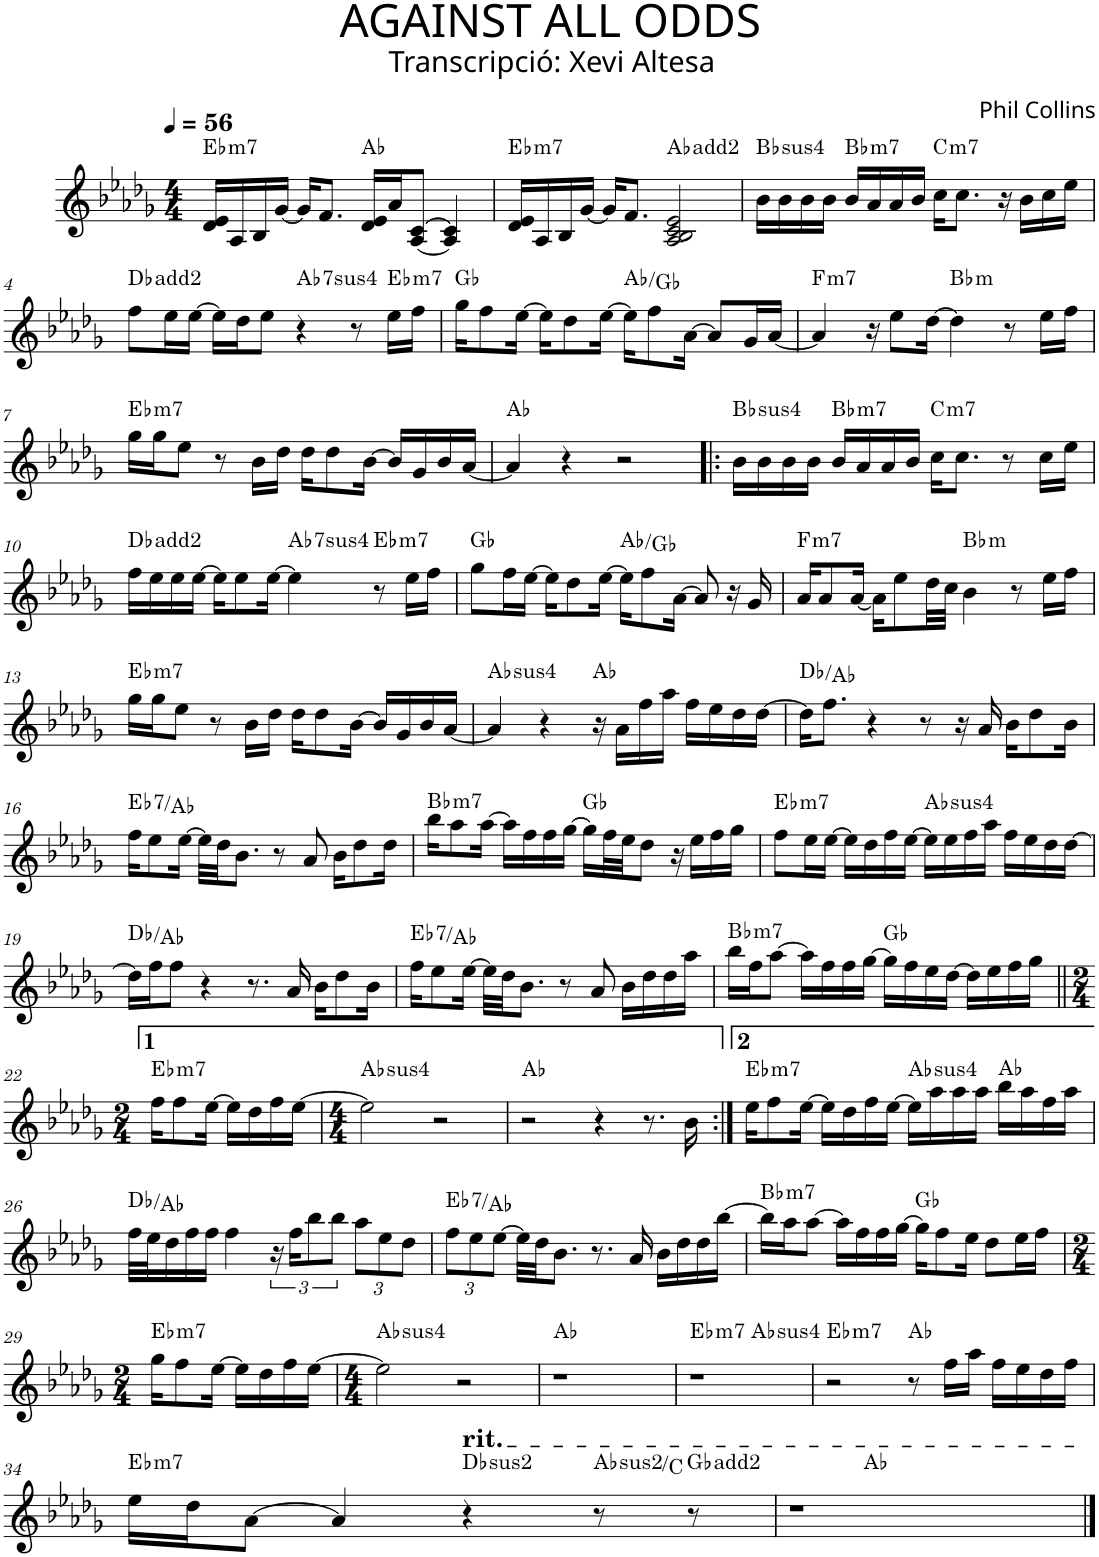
**kern	**harte
*part1	*part1
*staff1	*
*I"P1	*
*clefG2	*
*k[b-e-a-d-g-]	*
*D-:	*
*M4/4	*
*MM56	*
=1	=1
!	!LO:H:kt=m7
16d-/ 16e-/LL	Eb:min7
16A-/	.
16B-/	.
[<16g-/JJ	.
16g-/KL]	.
8.f/J	.
16d-/ 16e-/LL	Ab:maj
16a-/J	.
[<8A-/ [>8c/J	.
4A-/] 4c/]	.
=2	=2
!	!LO:H:kt=m7
16d-/ 16e-/LL	Eb:min7
16A-/	.
16B-/	.
[<16g-/JJ	.
16g-/KL]	.
8.f/J	.
2A-/ 2B-/ 2c/ 2e-/	Ab:maj(2)
=3	=3
!	!LO:H:kt=4
16b-\LL	Bb:sus4
16b-\	.
16b-\	.
16b-\JJ	.
!	!LO:H:kt=m7
16b-/LL	Bb:min7
16a-/	.
16a-/	.
16b-/JJ	.
!	!LO:H:kt=m7
16cc\KL	C:min7
8.cc\J	.
16r	.
16b-\LL	.
16cc\	.
16ee-\JJ	.
!!LO:LB:g=z
=4	=4
8ff\L	Db:maj(2)
16ee-\L	.
[>16ee-\JJ	.
16ee-\LL]	.
16dd-\J	.
8ee-\J	.
!	!LO:H:kt=74
4r	Ab:sus4(7)
8r	.
!	!LO:H:kt=m7
16ee-\LL	Eb:min7
16ff\JJ	.
=5	=5
16gg-\KL	Gb:maj
8ff\	.
[>16ee-\Jk	.
16ee-\KL]	.
8dd-\	.
[>16ee-\Jk	.
16ee-\KL]	Ab:maj/b7
8ff\	.
[>16a-\Jk	.
8a-/L]	.
16g-/L	.
[<16a-/JJ	.
=6	=6
!	!LO:H:kt=m7
4a-/]	F:min7
16r	.
8ee-\L	.
[>16dd-\Jk	.
!	!LO:H:kt=m
4dd-\]	Bb:min
8r	.
16ee-\LL	.
16ff\JJ	.
!!LO:LB:g=z
=7	=7
!	!LO:H:kt=m7
16gg-\LL	Eb:min7
16gg-\J	.
8ee-\J	.
8r	.
16b-\LL	.
16dd-\JJ	.
16dd-\KL	.
8dd-\	.
[>16b-\Jk	.
16b-/LL]	.
16g-/	.
16b-/	.
[<16a-/JJ	.
=8	=8
4a-/]	Ab:maj
4r	.
2r	.
=9!|:	=9!|:
!	!LO:H:kt=4
16b-\LL	Bb:sus4
16b-\	.
16b-\	.
16b-\JJ	.
!	!LO:H:kt=m7
16b-/LL	Bb:min7
16a-/	.
16a-/	.
16b-/JJ	.
!	!LO:H:kt=m7
16cc\KL	C:min7
8.cc\J	.
8r	.
16cc\LL	.
16ee-\JJ	.
!!LO:LB:g=z
=10	=10
16ff\LL	Db:maj(2)
16ee-\	.
16ee-\	.
[>16ee-\JJ	.
16ee-\KL]	.
8ee-\	.
[>16ee-\Jk	.
!	!LO:H:kt=74
4ee-\]	Ab:sus4(7)
!	!LO:H:kt=m7
8r	Eb:min7
16ee-\LL	.
16ff\JJ	.
=11	=11
8gg-\L	Gb:maj
16ff\L	.
[>16ee-\JJ	.
16ee-\KL]	.
8dd-\	.
[>16ee-\Jk	.
16ee-\KL]	Ab:maj/b7
8ff\	.
[>16a-\Jk	.
8a-/]	.
16r	.
16g-/	.
=12	=12
!	!LO:H:kt=m7
16a-/KL	F:min7
8a-/	.
[<16a-/Jk	.
16a-\KL]	.
8ee-\	.
32dd-\LL	.
32cc\JJJ	.
!	!LO:H:kt=m
4b-\	Bb:min
8r	.
16ee-\LL	.
16ff\JJ	.
!!LO:LB:g=z
=13	=13
!	!LO:H:kt=m7
16gg-\LL	Eb:min7
16gg-\J	.
8ee-\J	.
8r	.
16b-\LL	.
16dd-\JJ	.
16dd-\KL	.
8dd-\	.
[>16b-\Jk	.
16b-/LL]	.
16g-/	.
16b-/	.
[<16a-/JJ	.
=14	=14
!	!LO:H:kt=4
4a-/]	Ab:sus4
4r	.
16r	Ab:maj
16a-\LL	.
16ff\	.
16aa-\JJ	.
16ff\LL	.
16ee-\	.
16dd-\	.
[>16dd-\JJ	.
=15	=15
16dd-\KL]	Db:maj/5
8.ff\J	.
4r	.
8r	.
16r	.
16a-/	.
16b-\KL	.
8dd-\	.
16b-\Jk	.
!!LO:LB:g=z
=16	=16
!	!LO:H:kt=7
16ff\KL	Eb:7/4
8ee-\	.
[>16ee-\Jk	.
32ee-\LLL]	.
32dd-\JJ	.
8.b-\J	.
8r	.
8a-/	.
16b-\KL	.
8dd-\	.
16dd-\Jk	.
=17	=17
!	!LO:H:kt=m7
16bb-\KL	Bb:min7
8aa-\	.
[>16aa-\Jk	.
16aa-\LL]	.
16ff\	.
16ff\	.
[>16gg-\JJ	.
16gg-\LL]	Gb:maj
32ff\L	.
32ee-\JJ	.
8dd-\J	.
16r	.
16ee-\LL	.
16ff\	.
16gg-\JJ	.
=18	=18
!	!LO:H:kt=m7
8ff\L	Eb:min7
16ee-\L	.
[>16ee-\JJ	.
16ee-\LL]	.
16dd-\	.
16ff\	.
[>16ee-\JJ	.
!	!LO:H:kt=4
16ee-\LL]	Ab:sus4
16ee-\	.
16ff\	.
16aa-\JJ	.
16ff\LL	.
16ee-\	.
16dd-\	.
[>16dd-\JJ	.
!!LO:LB:g=z
=19	=19
16dd-\LL]	Db:maj/5
16ff\J	.
8ff\J	.
4r	.
8.r	.
16a-/	.
16b-\KL	.
8dd-\	.
16b-\Jk	.
=20	=20
!	!LO:H:kt=7
16ff\KL	Eb:7/4
8ee-\	.
[>16ee-\Jk	.
32ee-\LLL]	.
32dd-\JJ	.
8.b-\J	.
8r	.
8a-/	.
16b-\LL	.
16dd-\	.
16dd-\	.
16aa-\JJ	.
=21	=21
!	!LO:H:kt=m7
16bb-\LL	Bb:min7
16ff\J	.
[>8aa-\J	.
16aa-\LL]	.
16ff\	.
16ff\	.
[>16gg-\JJ	.
16gg-\LL]	Gb:maj
16ff\	.
16ee-\	.
[>16dd-\JJ	.
16dd-\LL]	.
16ee-\	.
16ff\	.
16gg-\JJ	.
!!LO:LB:g=z
=22||	=22||
*M2/4	*
!	!LO:H:kt=m7
16ff\KL	Eb:min7
8ff\	.
[>16ee-\Jk	.
16ee-\LL]	.
16dd-\	.
16ff\	.
[>16ee-\JJ	.
=23	=23
*M4/4	*
!	!LO:H:kt=4
2ee-\]	Ab:sus4
2r	.
=24	=24
2r	Ab:maj
4r	.
8.r	.
16b-\	.
=25:|!	=25:|!
!	!LO:H:kt=m7
16ee-\KL	Eb:min7
8ff\	.
[>16ee-\Jk	.
16ee-\LL]	.
16dd-\	.
16ff\	.
[>16ee-\JJ	.
!	!LO:H:kt=4
16ee-\LL]	Ab:sus4
16aa-\	.
16aa-\	.
16aa-\JJ	.
16bb-\LL	Ab:maj
16aa-\	.
16ff\	.
16aa-\JJ	.
!!LO:LB:g=z
=26	=26
32ff\LLL	Db:maj/5
32ee-\J	.
16dd-\	.
16ff\	.
16ff\JJ	.
4ff\	.
24r	.
24ff\KL	.
12bb-\	.
12bb-\J	.
*Xbrackettup	*
12aa-\L	.
12ee-\	.
12dd-\J	.
=27	=27
!	!LO:H:kt=7
12ff\L	Eb:7/4
12ee-\	.
[>12ee-\J	.
32ee-\LLL]	.
32dd-\JJ	.
8.b-\J	.
8.r	.
16a-/	.
16b-\LL	.
16dd-\	.
16dd-\	.
[>16bb-\JJ	.
=28	=28
!	!LO:H:kt=m7
16bb-\LL]	Bb:min7
16aa-\J	.
[>8aa-\J	.
16aa-\LL]	.
16ff\	.
16ff\	.
[>16gg-\JJ	.
16gg-\KL]	Gb:maj
8ff\	.
16ee-\Jk	.
8dd-\L	.
16ee-\L	.
16ff\JJ	.
!!LO:LB:g=z
=29	=29
*M2/4	*
!	!LO:H:kt=m7
16gg-\KL	Eb:min7
8ff\	.
[>16ee-\Jk	.
16ee-\LL]	.
16dd-\	.
16ff\	.
[>16ee-\JJ	.
=30	=30
*M4/4	*
!	!LO:H:kt=4
2ee-\]	Ab:sus4
2r	.
=31	=31
1r	Ab:maj
=32	=32
!	!LO:H:kt=m7
*^	*
1r	2ryy	Eb:min7
!	!	!LO:H:kt=4
.	2ryy	Ab:sus4
=33	=33	=33
!	!	!LO:H:kt=m7
*v	*v	*
2r	Eb:min7
8r	Ab:maj
16ff\LL	.
16aa-\JJ	.
16ff\LL	.
16ee-\	.
16dd-\	.
16ff\JJ	.
!!LO:LB:g=z
=34	=34
!	!LO:H:kt=m7
16ee-\LL	Eb:min7
16dd-\J	.
[>8a-\J	.
4a-/]	.
!LO:TX:a:t=rit.	!LO:H:kt=2
4r	Db:(1,2,5)
!	!LO:H:kt=2
8r	Ab:(1,2,5)/3
8r	Gb:maj(2)
=35	=35
*^	*
1r	4ryy	.
.	2.ryy	Ab:maj
*v	*v	*
==	==
*-	*-
